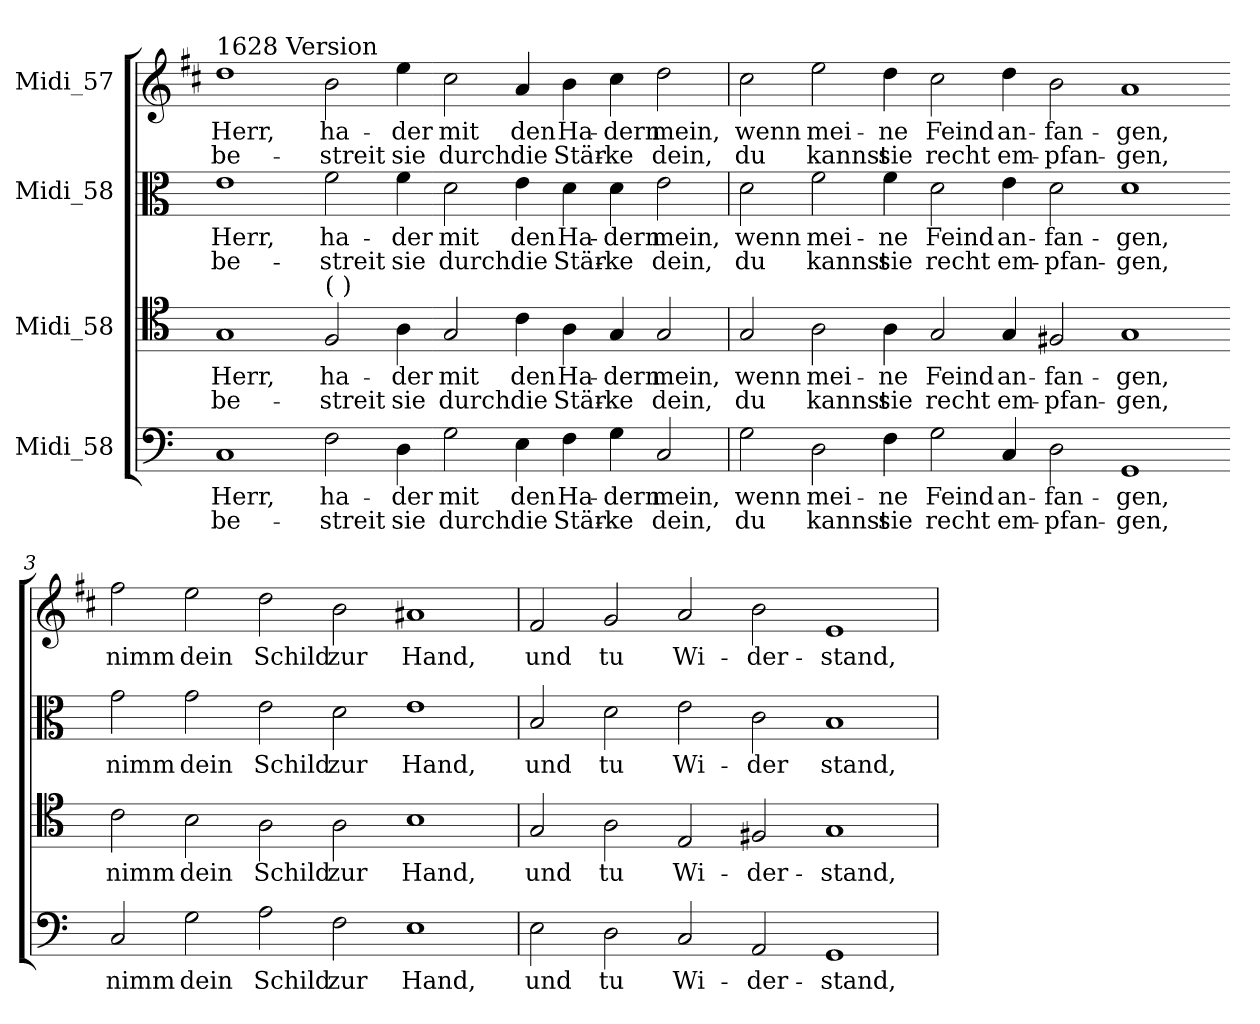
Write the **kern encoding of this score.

**kern	**text	**text	**kern	**text	**text	**kern	**text	**text	**kern	**text	**text
*part4	*part4	*part4	*part3	*part3	*part3	*part2	*part2	*part2	*part1	*part1	*part1
*staff4	*staff4	*staff4	*staff3	*staff3	*staff3	*staff2	*staff2	*staff2	*staff1	*staff1	*staff1
*I"Midi_58	*	*	*I"Midi_58	*	*	*I"Midi_58	*	*	*I"Midi_57	*	*
*clefF4	*	*	*clefC4	*	*	*clefC3	*	*	*clefG2	*	*
*	*	*	*	*	*	*	*	*	*ITrd1c2	*	*
*k[]	*	*	*k[]	*	*	*k[]	*	*	*k[]	*	*
*C:	*	*	*C:	*	*	*C:	*	*	*C:	*	*
=1	=1	=1	=1	=1	=1	=1	=1	=1	=1	=1	=1
!	!	!	!	!	!	!	!	!	!LO:TX:a:t=1628 Version	!	!
!	!LO:LY:b	!LO:LY:b	!	!LO:LY:b	!LO:LY:b	!	!LO:LY:b	!LO:LY:b	!	!LO:LY:b	!LO:LY:b
1C	Herr,	be-	1G	Herr,	be-	1e	Herr,	be-	1cc	Herr,	be-
!	!	!	!LO:TX:a:t=(  )	!	!	!	!	!	!	!	!
!	!LO:LY:b	!LO:LY:b	!	!LO:LY:b	!LO:LY:b	!	!LO:LY:b	!LO:LY:b	!	!LO:LY:b	!LO:LY:b
2F	-ha-	-streit	2F	-ha-	-streit	2f	-ha-	-streit	2a	-ha-	-streit
!	!LO:LY:b	!LO:LY:b	!	!LO:LY:b	!LO:LY:b	!	!LO:LY:b	!LO:LY:b	!	!LO:LY:b	!LO:LY:b
4D	der	sie	4A	der	sie	4f	der	sie	4dd	der	sie
!	!LO:LY:b	!LO:LY:b	!	!LO:LY:b	!LO:LY:b	!	!LO:LY:b	!LO:LY:b	!	!LO:LY:b	!LO:LY:b
2G	mit	durch	2G	mit	durch	2d	mit	durch	2b	mit	durch
!	!LO:LY:b	!LO:LY:b	!	!LO:LY:b	!LO:LY:b	!	!LO:LY:b	!LO:LY:b	!	!LO:LY:b	!LO:LY:b
4E	den	die	4c	den	die	4e	den	die	4g	den	die
!	!LO:LY:b	!LO:LY:b	!	!LO:LY:b	!LO:LY:b	!	!LO:LY:b	!LO:LY:b	!	!LO:LY:b	!LO:LY:b
4F	Ha-	-Stär-	4A	Ha-	-Stär-	4d	Ha-	-Stär-	4a	Ha-	-Stär-
!	!LO:LY:b	!LO:LY:b	!	!LO:LY:b	!LO:LY:b	!	!LO:LY:b	!LO:LY:b	!	!LO:LY:b	!LO:LY:b
4G	-dern	ke	4G	-dern	ke	4d	-dern	ke	4b	-dern	ke
!	!LO:LY:b	!LO:LY:b	!	!LO:LY:b	!LO:LY:b	!	!LO:LY:b	!LO:LY:b	!	!LO:LY:b	!LO:LY:b
2C	mein,	dein,	2G	mein,	dein,	2e	mein,	dein,	2cc	mein,	dein,
=2	=2	=2	=2	=2	=2	=2	=2	=2	=2	=2	=2
!	!LO:LY:b	!LO:LY:b	!	!LO:LY:b	!LO:LY:b	!	!LO:LY:b	!LO:LY:b	!	!LO:LY:b	!LO:LY:b
2G	wenn	du	2G	wenn	du	2d	wenn	du	2b	wenn	du
!	!LO:LY:b	!LO:LY:b	!	!LO:LY:b	!LO:LY:b	!	!LO:LY:b	!LO:LY:b	!	!LO:LY:b	!LO:LY:b
2D	mei-	-kannst	2A	mei-	-kannst	2f	mei-	-kannst	2dd	mei-	-kannst
!	!LO:LY:b	!LO:LY:b	!	!LO:LY:b	!LO:LY:b	!	!LO:LY:b	!LO:LY:b	!	!LO:LY:b	!LO:LY:b
4F	ne	sie	4A	ne	sie	4f	ne	sie	4cc	ne	sie
!	!LO:LY:b	!LO:LY:b	!	!LO:LY:b	!LO:LY:b	!	!LO:LY:b	!LO:LY:b	!	!LO:LY:b	!LO:LY:b
2G	Feind	recht	2G	Feind	recht	2d	Feind	recht	2b	Feind	recht
!	!LO:LY:b	!LO:LY:b	!	!LO:LY:b	!LO:LY:b	!	!LO:LY:b	!LO:LY:b	!	!LO:LY:b	!LO:LY:b
4C	an-	-em-	4G	an-	-em-	4e	an-	-em-	4cc	an-	-em-
!	!LO:LY:b	!LO:LY:b	!	!LO:LY:b	!LO:LY:b	!	!LO:LY:b	!LO:LY:b	!	!LO:LY:b	!LO:LY:b
2D	-fan-	-pfan-	2F#X	-fan-	-pfan-	2d	-fan-	-pfan-	2a	-fan-	-pfan-
!	!LO:LY:b	!LO:LY:b	!	!LO:LY:b	!LO:LY:b	!	!LO:LY:b	!LO:LY:b	!	!LO:LY:b	!LO:LY:b
1GG	-gen,	gen,	1G	-gen,	gen,	1d	-gen,	gen,	1g	-gen,	gen,
!!LO:LB:g=z
=3-	=3-	=3-	=3-	=3-	=3-	=3-	=3-	=3-	=3-	=3-	=3-
!	!LO:LY:b	!	!	!LO:LY:b	!	!	!LO:LY:b	!	!	!LO:LY:b	!
2C	nimm	.	2c	nimm	.	2g	nimm	.	2ee	nimm	.
!	!LO:LY:b	!	!	!LO:LY:b	!	!	!LO:LY:b	!	!	!LO:LY:b	!
2G	dein	.	2B	dein	.	2g	dein	.	2dd	dein	.
!	!LO:LY:b	!	!	!LO:LY:b	!	!	!LO:LY:b	!	!	!LO:LY:b	!
2A	Schild	.	2A	Schild	.	2e	Schild	.	2cc	Schild	.
!	!LO:LY:b	!	!	!LO:LY:b	!	!	!LO:LY:b	!	!	!LO:LY:b	!
2F	zur	.	2A	zur	.	2d	zur	.	2a	zur	.
!	!LO:LY:b	!	!	!LO:LY:b	!	!	!LO:LY:b	!	!	!LO:LY:b	!
1E	Hand,	.	1B	Hand,	.	1e	Hand,	.	1g#X	Hand,	.
=4	=4	=4	=4	=4	=4	=4	=4	=4	=4	=4	=4
!	!LO:LY:b	!	!	!LO:LY:b	!	!	!LO:LY:b	!	!	!LO:LY:b	!
2E	und	.	2G	und	.	2B	und	.	2e	und	.
!	!LO:LY:b	!	!	!LO:LY:b	!	!	!LO:LY:b	!	!	!LO:LY:b	!
2D	tu	.	2A	tu	.	2d	tu	.	2f	tu	.
!	!LO:LY:b	!	!	!LO:LY:b	!	!	!LO:LY:b	!	!	!LO:LY:b	!
2C	Wi-	.	2E	Wi-	.	2e	Wi-	.	2g	Wi-	.
!	!LO:LY:b	!	!	!LO:LY:b	!	!	!LO:LY:b	!	!	!LO:LY:b	!
2AA	-der-	.	2F#X	-der-	.	2c	-der	.	2a	-der-	.
!	!LO:LY:b	!	!	!LO:LY:b	!	!	!LO:LY:b	!	!	!LO:LY:b	!
1GG	-stand,	.	1G	-stand,	.	1B	stand,	.	1d	-stand,	.
=	=	=	=	=	=	=	=	=	=	=	=
*-	*-	*-	*-	*-	*-	*-	*-	*-	*-	*-	*-
